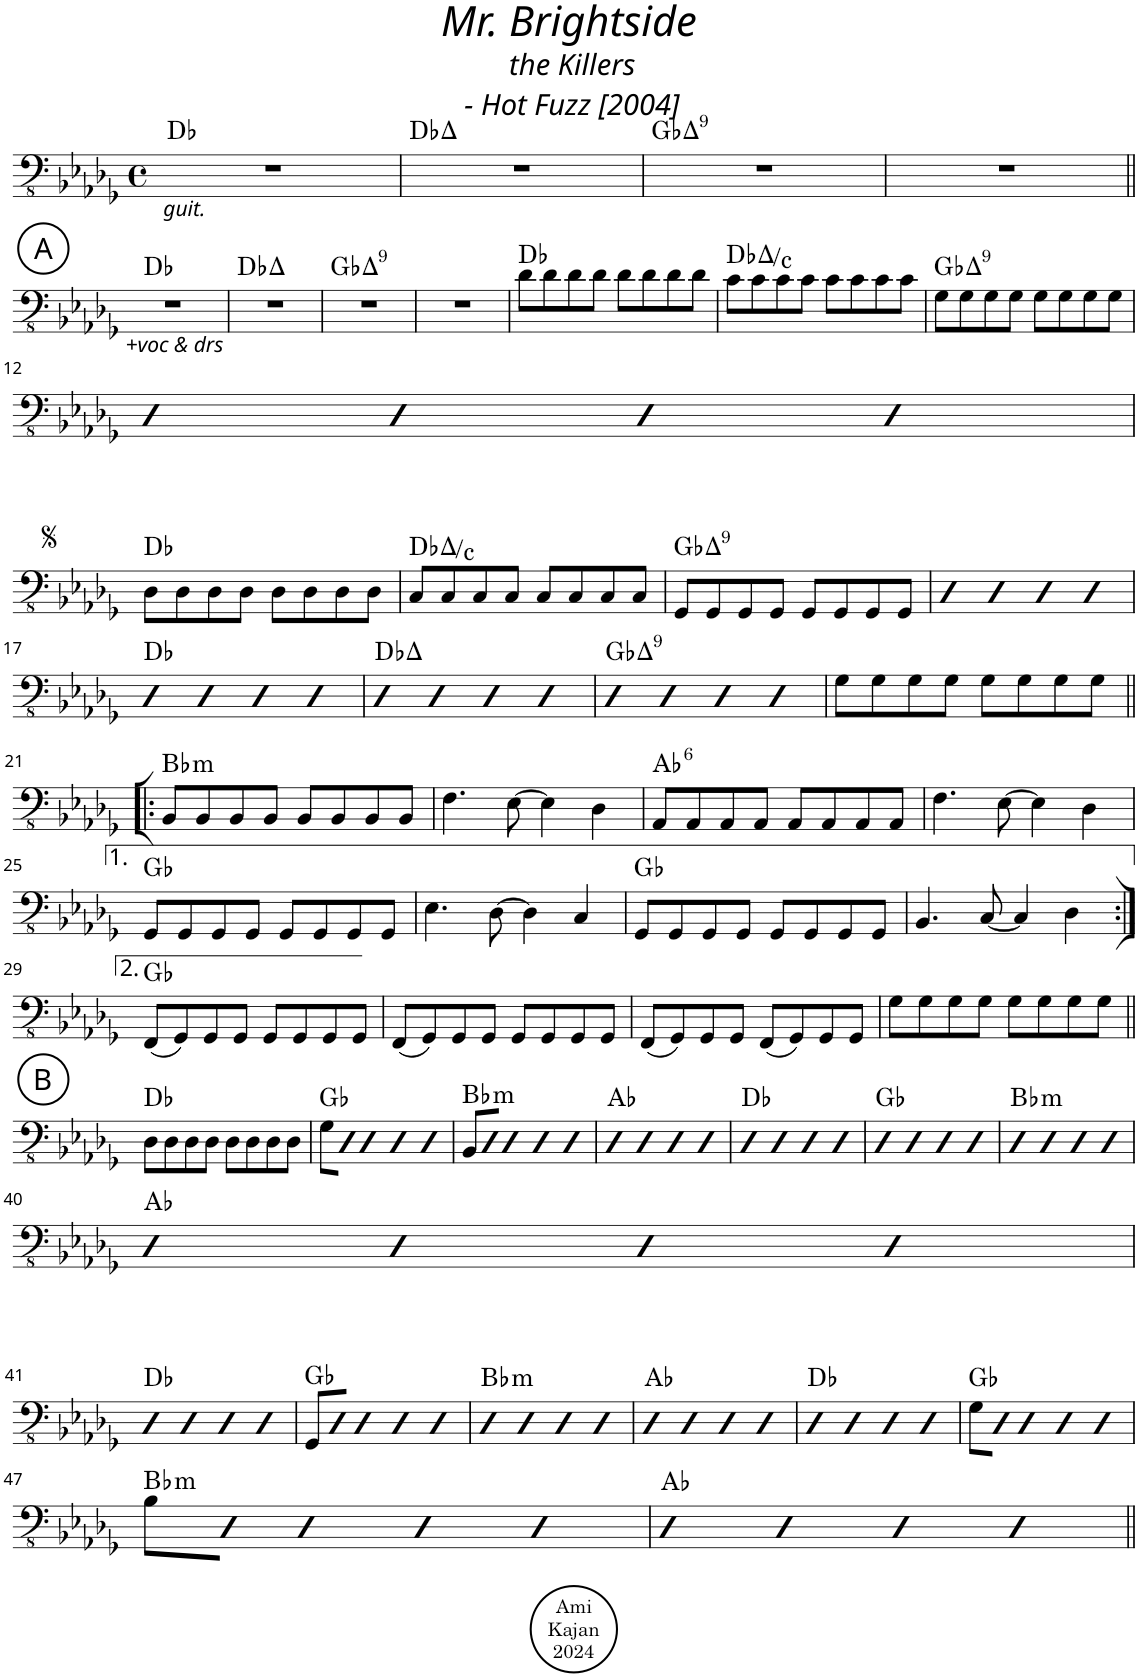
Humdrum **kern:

**kern	**harte
*part1	*part1
*staff1	*
*I"Acoustic Bass	*
*I'Bass	*
*clefFv4	*
*k[b-e-a-d-g-]	*
*M4/4	*
*met(c)	*
=1	=1
!LO:TX:b:i:t=guit.	!
1r	Db:maj
=2	=2
1r	Db:maj
=3	=3
!	!LO:H:kt=9
1r	Gb:maj9
=4	=4
1r	.
!!LO:LB:g=z
!!LO:REH:place=s1:a:cj:enc=circle:fs=14:t=A
=5||	=5||
!LO:TX:b:i:t=+voc & drs	!
1r	Db:maj
=6	=6
1r	Db:maj
=7	=7
!	!LO:H:kt=9
1r	Gb:maj9
=8	=8
1r	.
=9	=9
8D-\L	Db:maj
8D-\	.
8D-\	.
8D-\J	.
8D-\L	.
8D-\	.
8D-\	.
8D-\J	.
=10	=10
8C\L	Db:maj/7
8C\	.
8C\	.
8C\J	.
8C\L	.
8C\	.
8C\	.
8C\J	.
=11	=11
!	!LO:H:kt=9
8GG-\L	Gb:maj9
8GG-\	.
8GG-\	.
8GG-\J	.
8GG-\L	.
8GG-\	.
8GG-\	.
8GG-\J	.
!!LO:LB:g=z
=12	=12
4EE-	.
4EE-	.
4EE-	.
4EE-	.
!!LO:LB:g=z
=13	=13
8DD-\L	Db:maj
8DD-\	.
8DD-\	.
8DD-\J	.
8DD-\L	.
8DD-\	.
8DD-\	.
8DD-\J	.
=14	=14
8CC/L	Db:maj/7
8CC/	.
8CC/	.
8CC/J	.
8CC/L	.
8CC/	.
8CC/	.
8CC/J	.
=15	=15
!	!LO:H:kt=9
8GGG-/L	Gb:maj9
8GGG-/	.
8GGG-/	.
8GGG-/J	.
8GGG-/L	.
8GGG-/	.
8GGG-/	.
8GGG-/J	.
=16	=16
4EE-	.
4EE-	.
4EE-	.
4EE-	.
!!LO:LB:g=z
=17	=17
4DD-	Db:maj
4DD-	.
4DD-	.
4DD-	.
=18	=18
4DD-	Db:maj
4DD-	.
4DD-	.
4DD-	.
=19	=19
!	!LO:H:kt=9
4DD-	Gb:maj9
4DD-	.
4DD-	.
4DD-	.
=20	=20
8GG-\L	.
8GG-\	.
8GG-\	.
8GG-\J	.
8GG-\L	.
8GG-\	.
8GG-\	.
8GG-\J	.
!!LO:LB:g=z
=21!|:	=21!|:
!	!LO:H:kt=m
8BBB-/L	Bb:min
8BBB-/	.
8BBB-/	.
8BBB-/J	.
8BBB-/L	.
8BBB-/	.
8BBB-/	.
8BBB-/J	.
=22	=22
4.FF\	.
[8EE-\	.
4EE-\]	.
4DD-\	.
=23	=23
!	!LO:H:kt=6
8AAA-/L	Ab:maj6
8AAA-/	.
8AAA-/	.
8AAA-/J	.
8AAA-/L	.
8AAA-/	.
8AAA-/	.
8AAA-/J	.
=24	=24
4.FF\	.
[8EE-\	.
4EE-\]	.
4DD-\	.
!!LO:LB:g=z
=25	=25
8GGG-/L	Gb:maj
8GGG-/	.
8GGG-/	.
8GGG-/J	.
8GGG-/L	.
8GGG-/	.
8GGG-/	.
8GGG-/J	.
=26	=26
4.EE-\	.
[8DD-\	.
4DD-\]	.
4CC/	.
=27	=27
8GGG-/L	Gb:maj
8GGG-/	.
8GGG-/	.
8GGG-/J	.
8GGG-/L	.
8GGG-/	.
8GGG-/	.
8GGG-/J	.
=28	=28
4.BBB-/	.
[8CC/	.
4CC/]	.
4DD-\	.
!!LO:LB:g=z
=29:|!	=29:|!
(8FFF/L	Gb:maj
8GGG-/)	.
8GGG-/	.
8GGG-/J	.
8GGG-/L	.
8GGG-/	.
8GGG-/	.
8GGG-/J	.
=30	=30
(8FFF/L	.
8GGG-/)	.
8GGG-/	.
8GGG-/J	.
8GGG-/L	.
8GGG-/	.
8GGG-/	.
8GGG-/J	.
=31	=31
(8FFF/L	.
8GGG-/)	.
8GGG-/	.
8GGG-/J	.
(8FFF/L	.
8GGG-/)	.
8GGG-/	.
8GGG-/J	.
=32	=32
8GG-\L	.
8GG-\	.
8GG-\	.
8GG-\J	.
8GG-\L	.
8GG-\	.
8GG-\	.
8GG-\J	.
!!LO:LB:g=z
!!LO:REH:place=s1:a:cj:enc=circle:fs=14:t=B
=33||	=33||
8DD-\L	Db:maj
8DD-\	.
8DD-\	.
8DD-\J	.
8DD-\L	.
8DD-\	.
8DD-\	.
8DD-\J	.
=34	=34
8GG-\L	Gb:maj
8DD-J	.
4DD-	.
4DD-	.
4DD-	.
=35	=35
!	!LO:H:kt=m
8BBB-/L	Bb:min
8DD-J	.
4DD-	.
4DD-	.
4DD-	.
=36	=36
4DD-	Ab:maj
4DD-	.
4DD-	.
4DD-	.
=37	=37
4DD-	Db:maj
4DD-	.
4DD-	.
4DD-	.
=38	=38
4DD-	Gb:maj
4DD-	.
4DD-	.
4DD-	.
=39	=39
!	!LO:H:kt=m
4DD-	Bb:min
4DD-	.
4DD-	.
4DD-	.
!!LO:LB:g=z
=40	=40
4DD-	Ab:maj
4DD-	.
4DD-	.
4DD-	.
!!LO:LB:g=z
=41	=41
4DD-	Db:maj
4DD-	.
4DD-	.
4DD-	.
=42	=42
8GGG-/L	Gb:maj
8DD-J	.
4DD-	.
4DD-	.
4DD-	.
=43	=43
!	!LO:H:kt=m
4DD-	Bb:min
4DD-	.
4DD-	.
4DD-	.
=44	=44
4DD-	Ab:maj
4DD-	.
4DD-	.
4DD-	.
=45	=45
4DD-	Db:maj
4DD-	.
4DD-	.
4DD-	.
=46	=46
8GG-\L	Gb:maj
8DD-J	.
4DD-	.
4DD-	.
4DD-	.
!!LO:LB:g=z
=47	=47
!	!LO:H:kt=m
8BB-\L	Bb:min
8DD-J	.
4DD-	.
4DD-	.
4DD-	.
=48	=48
4DD-	Ab:maj
4DD-	.
4DD-	.
4DD-	.
=||	=||
*-	*-
